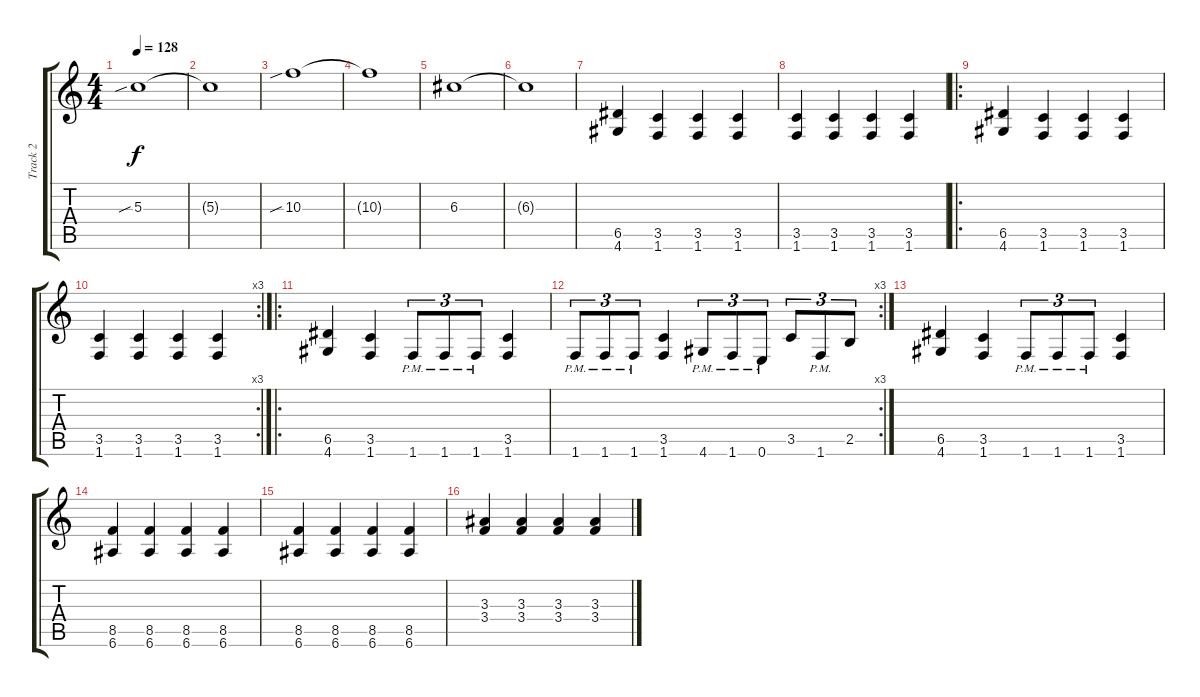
\track ("Track 2" "Track 2") {instrument distortionguitar}
\staff {score tabs}
\tuning (E4 B3 G3 D3 A2 E2) {hide}
\ts (4 4)
\tempo 128
\clef g2
\ks c
5.3{sib}.1{dy f} |
5.3{t}.1 |
10.3{sib}.1 |
10.3{t}.1 |
6.3.1 |
6.3{t}.1 |
(6.5 4.6).4 (3.5 1.6).4 (3.5 1.6).4 (3.5 1.6).4 |
(3.5 1.6).4 (3.5 1.6).4 (3.5 1.6).4 (3.5 1.6).4 |
\ro
(6.5 4.6).4 (3.5 1.6).4 (3.5 1.6).4 (3.5 1.6).4 |
\rc 3
(3.5 1.6).4 (3.5 1.6).4 (3.5 1.6).4 (3.5 1.6).4 |
\ro
(6.5 4.6).4 (3.5 1.6).4 1.6{pm}.8{tu (3 2)} 1.6{pm}.8{tu (3 2)} 1.6{pm}.8{tu (3 2)} (3.5 1.6).4 |
\rc 3
1.6{pm}.8{tu (3 2)} 1.6{pm}.8{tu (3 2)} 1.6{pm}.8{tu (3 2)} (3.5 1.6).4 4.6{pm}.8{tu (3 2)} 1.6{pm}.8{tu (3 2)} 0.6{pm}.8{tu (3 2)} 3.5.8{tu (3 2)} 1.6{pm}.8{tu (3 2)} 2.5.8{tu (3 2)} |
(6.5 4.6).4 (3.5 1.6).4 1.6{pm}.8{tu (3 2)} 1.6{pm}.8{tu (3 2)} 1.6{pm}.8{tu (3 2)} (3.5 1.6).4 |
(8.5 6.6).4 (8.5 6.6).4 (8.5 6.6).4 (8.5 6.6).4 |
(8.5 6.6).4 (8.5 6.6).4 (8.5 6.6).4 (8.5 6.6).4 |
(3.3 3.4).4 (3.3 3.4).4 (3.3 3.4).4 (3.3 3.4).4
